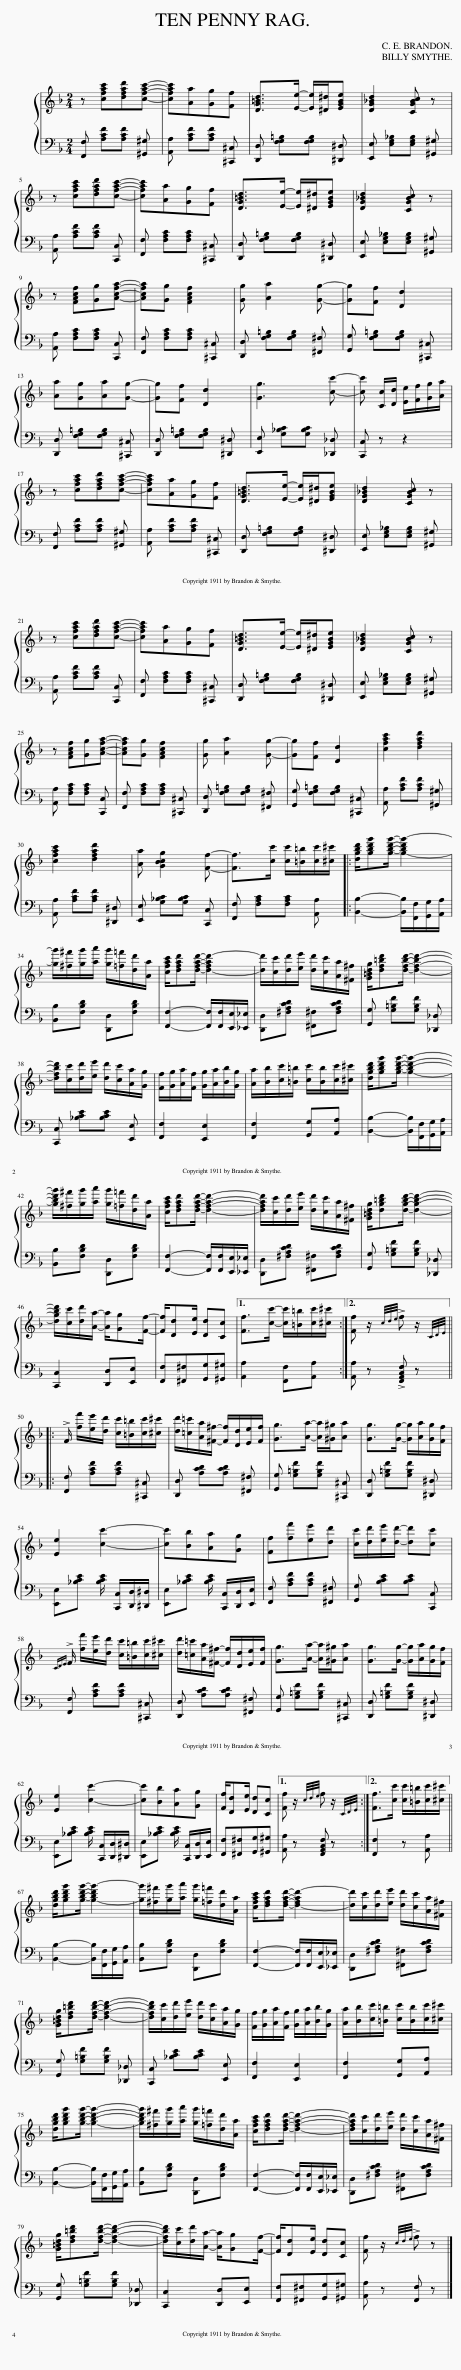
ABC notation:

X:1
%%score { 1 | 2 }
L:1/8
Q:1/4=90
M:2/4
I:linebreak $
K:F
V:1 treble
V:2 bass
V:1
 z [cfac'][dfad'][cfac']- | [cfac'][Aa][Gg][Ff] | [DG=Bd]>[Ee]- [Ee]/[^D^d]/[EGBe] | [DG_Bd]2 [CGBc] z |$ z [cfac'][dfad'][cfac']- | %5
 [cfac'][Aa][Gg][Ff] | [DG=Bd]>[Ee]- [Ee]/[^D^d]/[EGBe] | [DG_Bd]2 [CGBc] z |$ z [FAcf][Gg][Acfa]- | [Acfa][Gg] [FAcf]2 | %10
 [Gg] [Aa]2 [Gg]- | [Gg][Ff] [Dd]2 |$ [Aa][Gg][Aa][Gg]- | [Gg][Ff] [Dd]2 | [Gg]3 [cc']- | %15
 [cc'] [Cc]/[Dd]/ [Ee]/[Ff]/[Gg]/[Aa]/ |$ z [cfac'][dfad'][cfac']- | [cfac'][Aa][Gg][Ff] | [DG=Bd]>[Ee]- [Ee]/[^D^d]/[EGBe] | [DG_Bd]2 [CGBc] z |$ %20
 z [cfac'][dfad'][cfac']- | [cfac'][Aa][Gg][Ff] | [DG=Bd]>[Ee]- [Ee]/[^D^d]/[EGBe] | [DG_Bd]2 [CGBc] z |$ z [FAcf][Gg][Acfa]- | %25
 [Acfa][Gg] [FAcf]2 | [Gg] [Aa]2 [Gg]- | [Gg][Ff] [Dd]2 | [cfac']2 [dfad']2 |$ [cfac']2 [dfad']2 | %30
 [Aa] [GBcg]2 [Ff]- | [Ff]>[cc'] [cc']/[=B=b]/[cc']/[^c^c']/ |: [dgbd']/[gbd'g'][gbd'g']/- [g-bd'g'-]2 |$ [gg']/[^f^f']/[gg']/[aa']/ [gg']/[=f=f']/[dd']/[Aa]/ | [cfac']/[dfad'][dfad']/- [d-fad'-]2 | %35
 [dd']/[cc']/[dd']/[ee']/ [dd']/[cc']/[Aa]/[^F^f]/ | [G=Bdg]/[df=bd'][dfbd']/- [dfbd']2- |$ [dfbd']/[cc']/[dd']/[ee']/ [dd']/[cc']/[Aa]/[Gg]/ | [Ff]/[Gg]/[Aa]/[Ff]/ [Gg]/[Aa]/[Bb]/[Gg]/ | [Aa]/[Bb]/[cc']/[=B=b]/ [cc']/[Bb]/[cc']/[^c^c']/ | %40
 [dgbd']/[gbd'g'][gbd'g']/- [gbd'g']2- |$ [gbd'g']/[^f^f']/[gg']/[aa']/ [gg']/[=f=f']/[dd']/[Aa]/ | [cfac']/[dfad'][dfad']/- [dfad']2- | [dfad']/[cc']/[dd']/[ee']/ [dd']/[cc']/[Aa]/[^F^f]/ | [G=Bdg]/[dg=bd'][dgbd']/- [dgbd']2- |$ %45
 [dgbd']/[cc']/[dd']/[Aa]/- [Aa]/[Gg][Ff]/- | [Ff]/[Dd][Ee]/ [Dd][Cc] |1 [Ff]>[cc']- [cc']/[=B=b]/[cc']/[^c^c']/ :|2 [Ff] z/ (3c/4d/4e/4 !>!f z/ (3C/4D/4E/4 |:$ !>!F/ [ff']/[ee']/[dd']/ [cc']/[=B=b]/[cc']/[^c^c']/ | %50
 [dd']/[=c=c']/[Aa]/[^F^f]/- [Ff]/[Dd]/[Ee]/[Ff]/ | [Gg]>[Aa]- [Aa]/[^G^g]/[Aa] | [Gg]>[Gg]- [Gg]/[Aa]/[Gg]/[Ff]/ |$ [Ee]2 [cc']2- | [cc'][Bb][Aa][Gg] | %55
 [Ff][ff'][ee'][dd'] | [cc']/[dd']/[ee']/[dd']/- [dd'][cc'] |${CDE} !>!F/ [ff']/[ee']/[dd']/ [cc']/[=B=b]/[cc']/[^c^c']/ | [dd']/[=c=c']/[Aa]/[^F^f]/- [Ff]/[Dd]/[Ee]/[Ff]/ | [Gg]>[Aa]- [Aa]/[^G^g]/[Aa] | %60
 [Gg]>[Gg]- [Gg]/[Aa]/[Gg]/[Ff]/ |$ [Ee]2 [cc']2- | [cc'][Bb][Aa][Gg] | [Ff]/[Dd][Ee]/ [Dd][Cc] |1 [Ff] z/ (3c/4d/4e/4 f z/ (3C/4D/4E/4 :|2 %65
 [Ff]>[cc'] [cc']/[=B=b]/[cc']/[^c^c']/ ||$ [dgbd']/[gbd'g'][gbd'g']/- [g-bd'g'-]2 | [gg']/[^f^f']/[gg']/[aa']/ [gg']/[=f=f']/[dd']/[Aa]/ | [cfac']/[dfad'][dfad']/- [d-fad'-]2 | [dd']/[cc']/[dd']/[ee']/ [dd']/[cc']/[Aa]/[^F^f]/ |$ %70
 [G=Bdg]/[df=bd'][dfbd']/- [dfbd']2- | [dfbd']/[cc']/[dd']/[ee']/ [dd']/[cc']/[Aa]/[Gg]/ | [Ff]/[Gg]/[Aa]/[Ff]/ [Gg]/[Aa]/[Bb]/[Gg]/ | [Aa]/[Bb]/[cc']/[=B=b]/ [cc']/[Bb]/[cc']/[^c^c']/ |$ [dgbd']/[gbd'g'][gbd'g']/- [gbd'g']2- | %75
 [gbd'g']/[^f^f']/[gg']/[aa']/ [gg']/[=f=f']/[dd']/[Aa]/ | [cfac']/[dfad'][dfad']/- [dfad']2- | [dfad']/[cc']/[dd']/[ee']/ [dd']/[cc']/[Aa]/[^F^f]/ |$ [G=Bdg]/[df=bd'][dfbd']/- [dfbd']2- | [dfbd']/[cc']/[dd']/[Aa]/- [Aa]/[Gg][Ff]/- | %80
 [Ff]/[Dd][Ee]/ [Dd][Cc] | [Ff] z/ (3c/4d/4e/4 !>!f z |] %82
V:2
 [F,,F,] [A,CF][A,CF] [^G,,^G,] | [A,,A,] [A,CF][A,CF] [^C,,^C,] | [D,,D,] [F,G,=B,][F,G,B,] [^D,,^D,] | [E,,E,] [E,G,_B,][E,G,B,] [^G,,^G,] |$ [A,,A,] [A,CF][A,CF] [C,,C,] | %5
 [F,,F,] [F,A,C][F,A,C] [^C,,^C,] | [D,,D,] [F,G,=B,][F,G,B,] [^D,,^D,] | [E,,E,] [E,G,_B,][E,G,B,] [^G,,^G,] |$ [A,,A,] [F,A,C][F,A,C] [C,,C,] | [F,,F,] [F,A,C][F,A,C] [^C,,^C,] | %10
 [D,,D,] [F,G,=B,][F,G,B,] [^F,,^F,] | [G,,G,] [F,G,=B,][F,G,B,] [^C,,^C,] |$ [D,,D,] [F,G,=B,][F,G,B,] [^C,,^C,] | [D,,D,] [F,G,=B,][F,G,B,] [^D,,^D,] | [E,,E,] [G,_B,C][G,B,C] [_D,,_D,] | %15
 [C,,C,] z z2 |$ [F,,F,] [A,CF][A,CF] [^G,,^G,] | [A,,A,] [A,CF][A,CF] [^C,,^C,] | [D,,D,] [F,G,=B,][F,G,B,] [^D,,^D,] | [E,,E,] [E,G,_B,][E,G,B,] [^G,,^G,] |$ %20
 [A,,A,] [A,CF][A,CF] [C,,C,] | [F,,F,] [F,A,C][F,A,C] [^C,,^C,] | [D,,D,] [F,G,=B,][F,G,B,] [^D,,^D,] | [E,,E,] [E,G,_B,][E,G,B,] [^G,,^G,] |$ [A,,A,] [F,A,C][F,A,C] [C,,C,] | %25
 [F,,F,] [F,A,C][F,A,C] [^C,,^C,] | [D,,D,] [F,G,=B,][F,G,B,] [^F,,^F,] | [G,,G,] [F,G,=B,][F,G,B,] [^C,,^C,] | [A,,A,] [A,CF][A,CF] [^G,,^G,] |$ [A,,A,] [A,CF][A,CF] [^D,,^D,] | %30
 [E,,E,] [G,_B,C][G,B,C] [C,,C,] | [F,,F,] [F,A,C][F,A,C] [A,,A,] |: [B,,B,]2- [B,,B,]/[F,,F,]/[G,,G,]/[A,,A,]/ |$ [B,,B,][F,B,D] [D,,D,][F,B,D] | [F,,F,]2- [F,,F,]/[F,,F,]/[E,,E,]/[_E,,_E,]/ | %35
 [D,,D,][^F,A,CD] [^F,,^F,][F,A,CD] | [G,,G,] [G,=B,F][G,B,F] [_D,,_D,] |$ [C,,C,] [_B,CE][B,CE] [E,,E,] | [F,,F,]2 [E,,E,]2 | [F,,F,]2 [G,,G,][A,,A,] | %40
 [B,,B,]2- [B,,B,]/[F,,F,]/[G,,G,]/[A,,A,]/ |$ [B,,B,][F,B,D] [D,,D,][F,B,D] | [F,,F,]2- [F,,F,]/[F,,F,]/[E,,E,]/[_E,,_E,]/ | [D,,D,][^F,A,CD] [^F,,^F,][F,A,CD] | [G,,G,] [G,=B,F][G,B,F] [_D,,_D,] |$ %45
 [C,,C,]2 [D,,D,][E,,E,] | [F,,F,][^F,,^F,][G,,G,][^G,,^G,] |1 [A,,A,]2 [F,,F,][A,,A,] :|2 [A,,A,] z !>![F,,A,,C,F,] z |:$ [F,,F,] [A,CF][A,CF] [^C,,^C,] | %50
 [D,,D,] [A,CD][A,CD] [^F,,^F,] | [G,,G,] [G,=B,F][G,B,F] [^C,,^C,] | [D,,D,] [G,=B,F][G,B,F] [^D,,^D,] |$ [E,,E,][_B,CE] [B,CE]/ [C,,C,]/[D,,D,]/[^D,,^D,]/ | [E,,E,][_B,CE] [B,CE]/ [C,,C,]/[D,,D,]/[E,,E,]/ | %55
 [F,,F,] [A,CF][A,CF] [^F,,^F,] | [G,,G,] [B,CE][B,CE] [C,,C,] |$ [F,,F,] [A,CF][A,CF] [^C,,^C,] | [D,,D,] [A,CD][A,CD] [^F,,^F,] | [G,,G,] [G,=B,F][G,B,F] [^C,,^C,] | %60
 [D,,D,] [G,=B,F][G,B,F] [^D,,^D,] |$ [E,,E,][_B,CE] [B,CE]/ [C,,C,]/[D,,D,]/[^D,,^D,]/ | [E,,E,][_B,CE] [B,CE]/ [C,,C,]/[D,,D,]/[E,,E,]/ | [F,,F,][^F,,^F,][G,,G,][^G,,^G,] |1 [A,,A,] z [F,,A,,C,F,] z :|2 %65
 [F,,F,]2 z [A,,A,] ||$ [B,,B,]2- [B,,B,]/[F,,F,]/[G,,G,]/[A,,A,]/ | [B,,B,][F,B,D] [D,,D,][F,B,D] | [F,,F,]2- [F,,F,]/[F,,F,]/[E,,E,]/[_E,,_E,]/ | [D,,D,][^F,A,CD] [^F,,^F,][F,A,CD] |$ %70
 [G,,G,] [G,=B,F][G,B,F] [_D,,_D,] | [C,,C,] [_B,CE][B,CE] [E,,E,] | [F,,F,]2 [E,,E,]2 | [F,,F,]2 [G,,G,][A,,A,] |$ [B,,B,]2- [B,,B,]/[F,,F,]/[G,,G,]/[A,,A,]/ | %75
 [B,,B,][F,B,D] [D,,D,][F,B,D] | [F,,F,]2- [F,,F,]/[F,,F,]/[E,,E,]/[_E,,_E,]/ | [D,,D,][^F,A,CD] [^F,,^F,][F,A,CD] |$ [G,,G,] [G,=B,F][G,B,F] [_D,,_D,] | [C,,C,]2 [D,,D,][E,,E,] | %80
 [F,,F,][^F,,^F,][G,,G,][^G,,^G,] | [A,,A,] z [F,,F,] z |] %82
